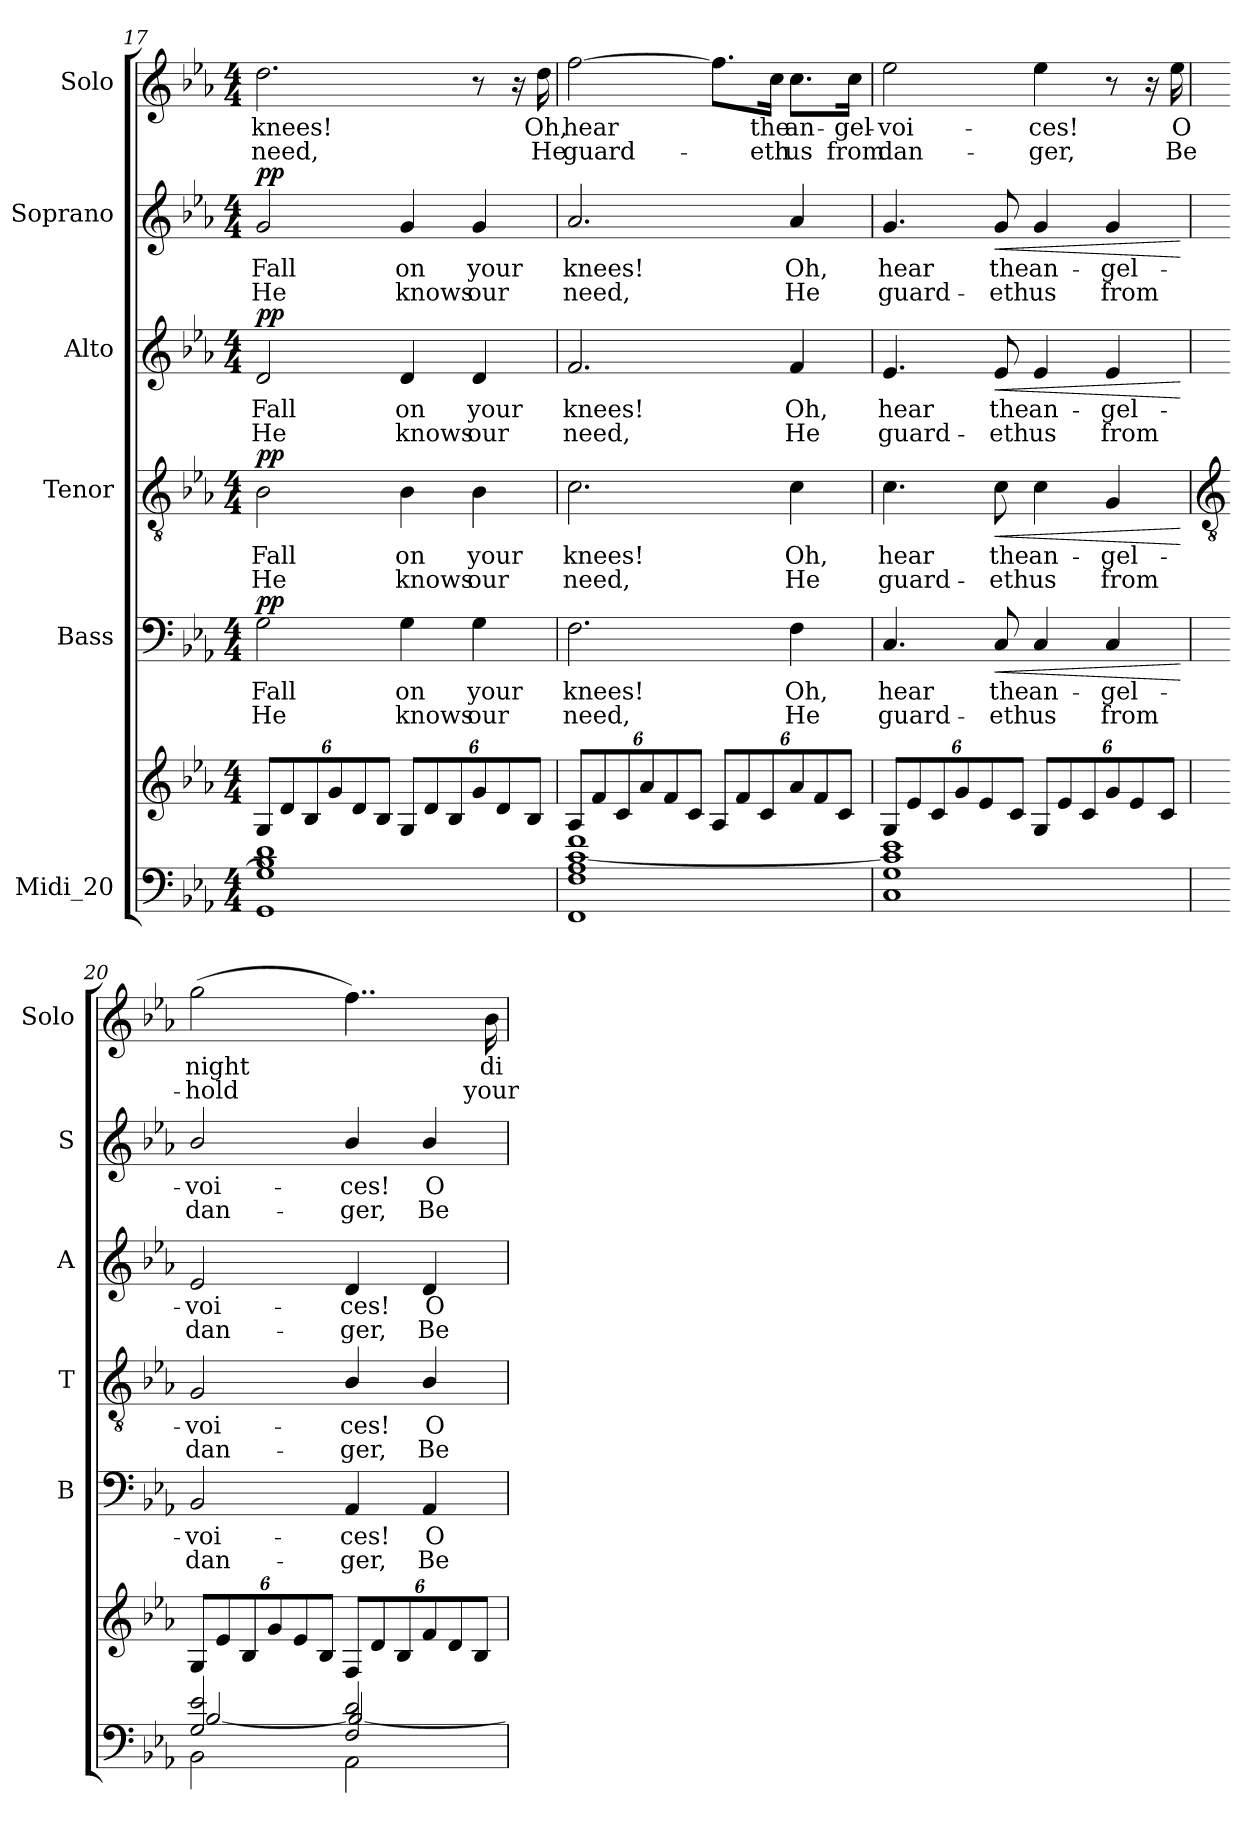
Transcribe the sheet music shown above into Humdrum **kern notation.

**kern	**kern	**kern	**text	**text	**dynam	**kern	**text	**text	**dynam	**kern	**text	**text	**dynam	**kern	**text	**text	**dynam	**kern	**text	**text
*part6	*part6	*part5	*part5	*part5	*part5	*part4	*part4	*part4	*part4	*part3	*part3	*part3	*part3	*part2	*part2	*part2	*part2	*part1	*part1	*part1
*staff7	*staff6	*staff5	*staff5	*staff5	*staff5	*staff4	*staff4	*staff4	*staff4	*staff3	*staff3	*staff3	*staff3	*staff2	*staff2	*staff2	*staff2	*staff1	*staff1	*staff1
*I"Midi_20	*	*I"Bass	*	*	*	*I"Tenor	*	*	*	*I"Alto	*	*	*	*I"Soprano	*	*	*	*I"Solo	*	*
*	*	*I'B	*	*	*	*I'T	*	*	*	*I'A	*	*	*	*I'S	*	*	*	*I'Solo	*	*
*clefF4	*clefG2	*clefF4	*	*	*	*clefGv2	*	*	*	*clefG2	*	*	*	*clefG2	*	*	*	*clefG2	*	*
*k[b-e-a-]	*k[b-e-a-]	*k[b-e-a-]	*	*	*	*k[b-e-a-]	*	*	*	*k[b-e-a-]	*	*	*	*k[b-e-a-]	*	*	*	*k[b-e-a-]	*	*
*E-:	*E-:	*E-:	*	*	*	*E-:	*	*	*	*E-:	*	*	*	*E-:	*	*	*	*E-:	*	*
*M4/4	*M4/4	*M4/4	*	*	*	*M4/4	*	*	*	*M4/4	*	*	*	*M4/4	*	*	*	*M4/4	*	*
=17	=17	=17	=17	=17	=17	=17	=17	=17	=17	=17	=17	=17	=17	=17	=17	=17	=17	=17	=17	=17
*^	*	*	*	*	*	*	*	*	*	*	*	*	*	*	*	*	*	*	*	*
*	*^	*	*	*	*	*	*	*	*	*	*	*	*	*	*	*	*	*	*	*	*
!	!	!	!	!	!LO:LY:b	!LO:LY:b	!LO:DY:b	!	!LO:LY:b	!LO:LY:b	!LO:DY:b	!	!LO:LY:b	!LO:LY:b	!LO:DY:b	!	!LO:LY:b	!LO:LY:b	!LO:DY:b	!	!LO:LY:b	!LO:LY:b
1B-/ 1d/	1G\]	1GG\	12GL	2G	Fall	He	pp	2B-	Fall	He	pp	2d	Fall	He	pp	2g	Fall	He	pp	2.dd	knees!	need,
.	.	.	12d	.	.	.	.	.	.	.	.	.	.	.	.	.	.	.	.	.	.	.
.	.	.	12B-	.	.	.	.	.	.	.	.	.	.	.	.	.	.	.	.	.	.	.
.	.	.	12g	.	.	.	.	.	.	.	.	.	.	.	.	.	.	.	.	.	.	.
.	.	.	12d	.	.	.	.	.	.	.	.	.	.	.	.	.	.	.	.	.	.	.
.	.	.	12B-J	.	.	.	.	.	.	.	.	.	.	.	.	.	.	.	.	.	.	.
!	!	!	!	!	!LO:LY:b	!LO:LY:b	!	!	!LO:LY:b	!LO:LY:b	!	!	!LO:LY:b	!LO:LY:b	!	!	!LO:LY:b	!LO:LY:b	!	!	!	!
.	.	.	12GL	4G	on	knows	.	4B-	on	knows	.	4d	on	knows	.	4g	on	knows	.	.	.	.
.	.	.	12d	.	.	.	.	.	.	.	.	.	.	.	.	.	.	.	.	.	.	.
.	.	.	12B-	.	.	.	.	.	.	.	.	.	.	.	.	.	.	.	.	.	.	.
!	!	!	!	!	!LO:LY:b	!LO:LY:b	!	!	!LO:LY:b	!LO:LY:b	!	!	!LO:LY:b	!LO:LY:b	!	!	!LO:LY:b	!LO:LY:b	!	!	!	!
.	.	.	12g	4G	your	our	.	4B-	your	our	.	4d	your	our	.	4g	your	our	.	8r	.	.
.	.	.	12d	.	.	.	.	.	.	.	.	.	.	.	.	.	.	.	.	.	.	.
.	.	.	.	.	.	.	.	.	.	.	.	.	.	.	.	.	.	.	.	16r	.	.
.	.	.	12B-J	.	.	.	.	.	.	.	.	.	.	.	.	.	.	.	.	.	.	.
!	!	!	!	!	!	!	!	!	!	!	!	!	!	!	!	!	!	!	!	!	!LO:LY:b	!LO:LY:b
.	.	.	.	.	.	.	.	.	.	.	.	.	.	.	.	.	.	.	.	16dd	Oh,	He
=18	=18	=18	=18	=18	=18	=18	=18	=18	=18	=18	=18	=18	=18	=18	=18	=18	=18	=18	=18	=18	=18	=18
!	!	!	!	!	!LO:LY:b	!LO:LY:b	!	!	!LO:LY:b	!LO:LY:b	!	!	!LO:LY:b	!LO:LY:b	!	!	!LO:LY:b	!LO:LY:b	!	!	!LO:LY:b	!LO:LY:b
1F/ 1A-/ 1f/	[1c\	1FF\	12A-L	2.F	knees!	need,	.	2.c	knees!	need,	.	2.f	knees!	need,	.	2.a-	knees!	need,	.	[2ff	hear	guard-
.	.	.	12f	.	.	.	.	.	.	.	.	.	.	.	.	.	.	.	.	.	.	.
.	.	.	12c	.	.	.	.	.	.	.	.	.	.	.	.	.	.	.	.	.	.	.
.	.	.	12a-	.	.	.	.	.	.	.	.	.	.	.	.	.	.	.	.	.	.	.
.	.	.	12f	.	.	.	.	.	.	.	.	.	.	.	.	.	.	.	.	.	.	.
.	.	.	12cJ	.	.	.	.	.	.	.	.	.	.	.	.	.	.	.	.	.	.	.
.	.	.	12A-L	.	.	.	.	.	.	.	.	.	.	.	.	.	.	.	.	8.ff\L]	.	.
.	.	.	12f	.	.	.	.	.	.	.	.	.	.	.	.	.	.	.	.	.	.	.
.	.	.	12c	.	.	.	.	.	.	.	.	.	.	.	.	.	.	.	.	.	.	.
!	!	!	!	!	!	!	!	!	!	!	!	!	!	!	!	!	!	!	!	!	!LO:LY:b	!LO:LY:b
.	.	.	.	.	.	.	.	.	.	.	.	.	.	.	.	.	.	.	.	16cc\Jk	the	eth
!	!	!	!	!	!LO:LY:b	!LO:LY:b	!	!	!LO:LY:b	!LO:LY:b	!	!	!LO:LY:b	!LO:LY:b	!	!	!LO:LY:b	!LO:LY:b	!	!	!LO:LY:b	!LO:LY:b
.	.	.	12a-	4F	Oh,	He	.	4c	Oh,	He	.	4f	Oh,	He	.	4a-	Oh,	He	.	8.cc\L	an-	-us
.	.	.	12f	.	.	.	.	.	.	.	.	.	.	.	.	.	.	.	.	.	.	.
.	.	.	12cJ	.	.	.	.	.	.	.	.	.	.	.	.	.	.	.	.	.	.	.
!	!	!	!	!	!	!	!	!	!	!	!	!	!	!	!	!	!	!	!	!	!LO:LY:b	!LO:LY:b
.	.	.	.	.	.	.	.	.	.	.	.	.	.	.	.	.	.	.	.	16cc\Jk	gel-	-from
=19	=19	=19	=19	=19	=19	=19	=19	=19	=19	=19	=19	=19	=19	=19	=19	=19	=19	=19	=19	=19	=19	=19
!	!	!	!	!	!LO:LY:b	!LO:LY:b	!	!	!LO:LY:b	!LO:LY:b	!	!	!LO:LY:b	!LO:LY:b	!	!	!LO:LY:b	!LO:LY:b	!	!	!LO:LY:b	!LO:LY:b
1e-/	1c\]	1C\ 1G\	12GL	4.C/	hear	guard-	.	4.c	hear	guard-	.	4.e-	hear	guard-	.	4.g	hear	guard-	.	2ee-	voi-	-dan-
.	.	.	12e-	.	.	.	.	.	.	.	.	.	.	.	.	.	.	.	.	.	.	.
.	.	.	12c	.	.	.	.	.	.	.	.	.	.	.	.	.	.	.	.	.	.	.
.	.	.	12g	.	.	.	.	.	.	.	.	.	.	.	.	.	.	.	.	.	.	.
.	.	.	12e-	.	.	.	.	.	.	.	.	.	.	.	.	.	.	.	.	.	.	.
!	!	!	!	!	!LO:LY:b	!LO:LY:b	!LO:HP:b	!	!LO:LY:b	!LO:LY:b	!LO:HP:b	!	!LO:LY:b	!LO:LY:b	!LO:HP:b	!	!LO:LY:b	!LO:LY:b	!LO:HP:b	!	!	!
.	.	.	.	8C	-the	eth	<	8c	-the	eth	<	8e-	-the	eth	<	8g	-the	eth	<	.	.	.
.	.	.	12cJ	.	.	.	.	.	.	.	.	.	.	.	.	.	.	.	.	.	.	.
!	!	!	!	!	!LO:LY:b	!LO:LY:b	!	!	!LO:LY:b	!LO:LY:b	!	!	!LO:LY:b	!LO:LY:b	!	!	!LO:LY:b	!LO:LY:b	!	!	!LO:LY:b	!LO:LY:b
.	.	.	12GL	4C	an-	-us	.	4c	an-	-us	.	4e-	an-	-us	.	4g	an-	-us	.	4ee-	-ces!	ger,
.	.	.	12e-	.	.	.	.	.	.	.	.	.	.	.	.	.	.	.	.	.	.	.
.	.	.	12c	.	.	.	.	.	.	.	.	.	.	.	.	.	.	.	.	.	.	.
!	!	!	!	!	!LO:LY:b	!LO:LY:b	!	!	!LO:LY:b	!LO:LY:b	!	!	!LO:LY:b	!LO:LY:b	!	!	!LO:LY:b	!LO:LY:b	!	!	!	!
.	.	.	12g	4C	gel-	-from	.	4G	gel-	-from	.	4e-	gel-	-from	.	4g	gel-	-from	.	8r	.	.
.	.	.	12e-	.	.	.	.	.	.	.	.	.	.	.	.	.	.	.	.	.	.	.
.	.	.	.	.	.	.	.	.	.	.	.	.	.	.	.	.	.	.	.	16r	.	.
.	.	.	12cJ	.	.	.	.	.	.	.	.	.	.	.	.	.	.	.	.	.	.	.
!	!	!	!	!	!	!	!	!	!	!	!	!	!	!	!	!	!	!	!	!	!LO:LY:b	!LO:LY:b
.	.	.	.	.	.	.	.	.	.	.	.	.	.	.	.	.	.	.	.	16ee-	O	Be-
*v	*v	*v	*	*	*	*	*	*	*	*	*	*	*	*	*	*	*	*	*	*	*	*
.	.	.	.	.	[	.	.	.	[	.	.	.	[	.	.	.	[	.	.	.
!!LO:LB:g=z
=20	=20	=20	=20	=20	=20	=20	=20	=20	=20	=20	=20	=20	=20	=20	=20	=20	=20	=20	=20	=20
*	*	*	*	*	*	*clefGv2	*	*	*	*	*	*	*	*	*	*	*	*	*	*
*^	*	*	*	*	*	*	*	*	*	*	*	*	*	*	*	*	*	*	*	*
*	*^	*	*	*	*	*	*	*	*	*	*	*	*	*	*	*	*	*	*	*	*
!	!	!	!	!	!LO:LY:b	!LO:LY:b	!	!	!LO:LY:b	!LO:LY:b	!	!	!LO:LY:b	!LO:LY:b	!	!	!LO:LY:b	!LO:LY:b	!	!	!LO:LY:b	!LO:LY:b
2G/ 2e-/	[2B-/	2BB-\	12GL	2BB-/	voi-	-dan-	.	2G/	voi-	-dan-	.	2e-/	voi-	-dan-	.	2b-/	voi-	-dan-	.	(>2gg	-night	hold
.	.	.	12e-	.	.	.	.	.	.	.	.	.	.	.	.	.	.	.	.	.	.	.
.	.	.	12B-	.	.	.	.	.	.	.	.	.	.	.	.	.	.	.	.	.	.	.
.	.	.	12g	.	.	.	.	.	.	.	.	.	.	.	.	.	.	.	.	.	.	.
.	.	.	12e-	.	.	.	.	.	.	.	.	.	.	.	.	.	.	.	.	.	.	.
.	.	.	12B-J	.	.	.	.	.	.	.	.	.	.	.	.	.	.	.	.	.	.	.
!	!	!	!	!	!LO:LY:b	!LO:LY:b	!	!	!LO:LY:b	!LO:LY:b	!	!	!LO:LY:b	!LO:LY:b	!	!	!LO:LY:b	!LO:LY:b	!	!	!	!
2F/ 2d/	2B-/_	2AA-\	12FL	4AA-/	-ces!	ger,	.	4B-/	-ces!	ger,	.	4d/	-ces!	ger,	.	4b-/	-ces!	ger,	.	4..ff)	.	.
.	.	.	12d	.	.	.	.	.	.	.	.	.	.	.	.	.	.	.	.	.	.	.
.	.	.	12B-	.	.	.	.	.	.	.	.	.	.	.	.	.	.	.	.	.	.	.
!	!	!	!	!	!LO:LY:b	!LO:LY:b	!	!	!LO:LY:b	!LO:LY:b	!	!	!LO:LY:b	!LO:LY:b	!	!	!LO:LY:b	!LO:LY:b	!	!	!	!
.	.	.	12f	4AA-/	O	Be-	.	4B-/	O	Be-	.	4d/	O	Be-	.	4b-/	O	Be-	.	.	.	.
.	.	.	12d	.	.	.	.	.	.	.	.	.	.	.	.	.	.	.	.	.	.	.
.	.	.	12B-J	.	.	.	.	.	.	.	.	.	.	.	.	.	.	.	.	.	.	.
!	!	!	!	!	!	!	!	!	!	!	!	!	!	!	!	!	!	!	!	!	!LO:LY:b	!LO:LY:b
.	.	.	.	.	.	.	.	.	.	.	.	.	.	.	.	.	.	.	.	16b-	di-	-your
*v	*v	*v	*	*	*	*	*	*	*	*	*	*	*	*	*	*	*	*	*	*	*	*
=	=	=	=	=	=	=	=	=	=	=	=	=	=	=	=	=	=	=	=	=
*-	*-	*-	*-	*-	*-	*-	*-	*-	*-	*-	*-	*-	*-	*-	*-	*-	*-	*-	*-	*-
